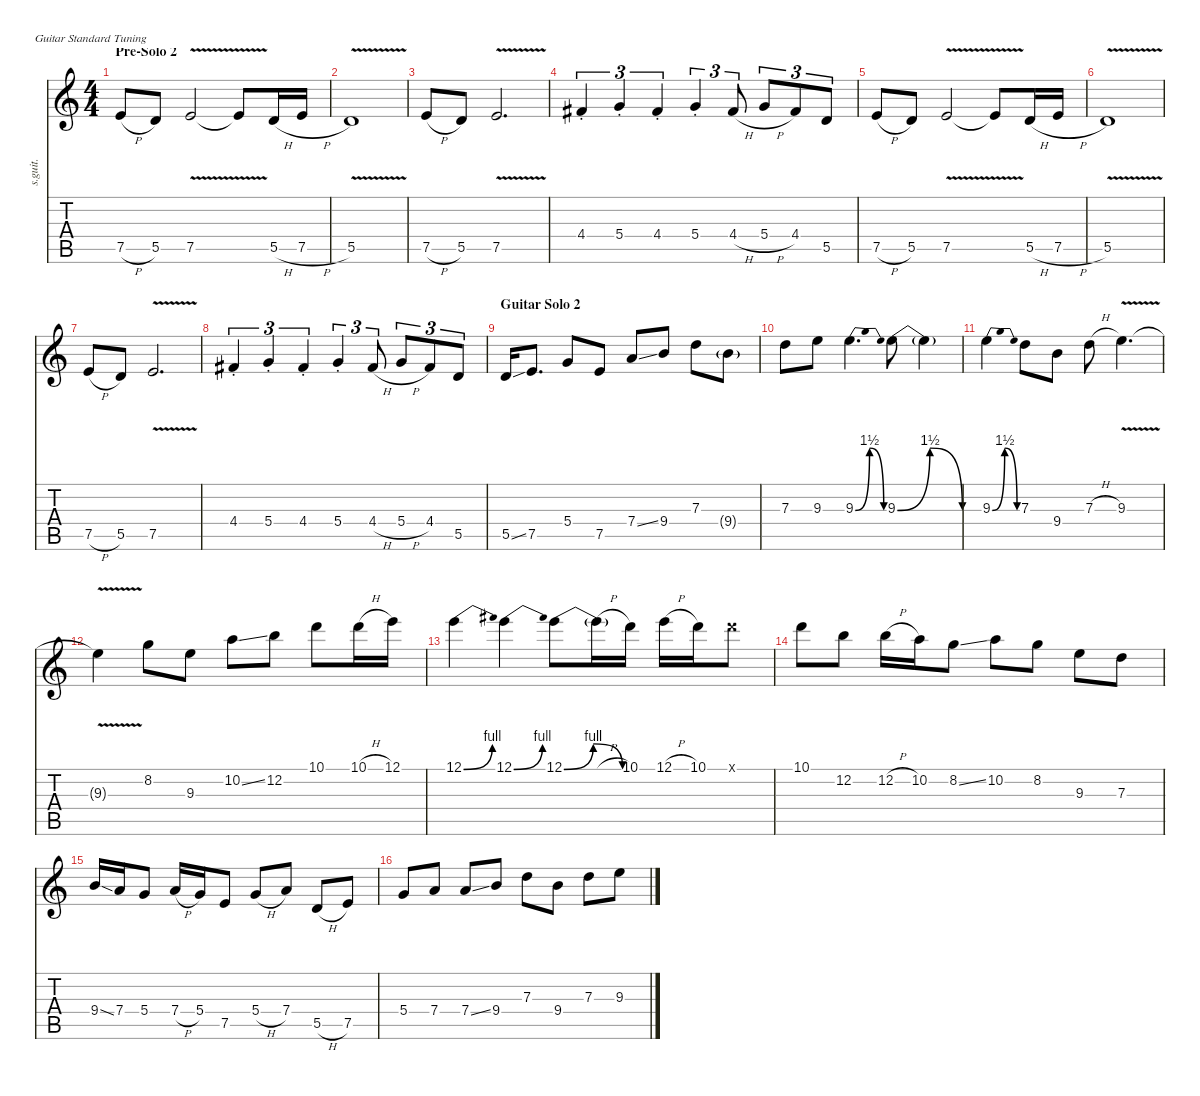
\defaultSystemsLayout 4
\hideDynamics
\bracketExtendMode nobrackets
\track ("Tony Iommi - Guitar" "s.guit.") {instrument distortionguitar}
\staff {score tabs}
\tuning (E4 B3 G3 D3 A2 E2)
\ts (4 4)
\section ("" "Pre-Solo 2")
\tempo (157 hide)
\clef g2
\ks c
7.5{h}.8{lyrics (0 "") lyrics (1 "") lyrics (2 "") lyrics (3 "") lyrics (4 "") dy f} 5.5.8{lyrics (0 "") lyrics (1 "") lyrics (2 "") lyrics (3 "") lyrics (4 "")} 7.5{v}.2{lyrics (0 "") lyrics (1 "") lyrics (2 "") lyrics (3 "") lyrics (4 "")} 7.5{t}.8{lyrics (0 "") lyrics (1 "") lyrics (2 "") lyrics (3 "") lyrics (4 "")} 5.5{h}.16{lyrics (0 "") lyrics (1 "") lyrics (2 "") lyrics (3 "") lyrics (4 "")} 7.5{h}.16{lyrics (0 "") lyrics (1 "") lyrics (2 "") lyrics (3 "") lyrics (4 "")} |
5.5{v}.1{lyrics (0 "") lyrics (1 "") lyrics (2 "") lyrics (3 "") lyrics (4 "")} |
7.5{h}.8{lyrics (0 "") lyrics (1 "") lyrics (2 "") lyrics (3 "") lyrics (4 "")} 5.5.8{lyrics (0 "") lyrics (1 "") lyrics (2 "") lyrics (3 "") lyrics (4 "")} 7.5{v}.2{d lyrics (0 "") lyrics (1 "") lyrics (2 "") lyrics (3 "") lyrics (4 "")} |
4.4{st acc #}.4{tu (3 2) lyrics (0 "") lyrics (1 "") lyrics (2 "") lyrics (3 "") lyrics (4 "")} 5.4{st}.4{tu (3 2) lyrics (0 "") lyrics (1 "") lyrics (2 "") lyrics (3 "") lyrics (4 "")} 4.4{st acc #}.4{tu (3 2) lyrics (0 "") lyrics (1 "") lyrics (2 "") lyrics (3 "") lyrics (4 "")} 5.4{st}.4{tu (3 2) lyrics (0 "") lyrics (1 "") lyrics (2 "") lyrics (3 "") lyrics (4 "")} 4.4{h acc #}.8{tu (3 2) lyrics (0 "") lyrics (1 "") lyrics (2 "") lyrics (3 "") lyrics (4 "")} 5.4{h}.8{tu (3 2) lyrics (0 "") lyrics (1 "") lyrics (2 "") lyrics (3 "") lyrics (4 "")} 4.4{acc #}.8{tu (3 2) lyrics (0 "") lyrics (1 "") lyrics (2 "") lyrics (3 "") lyrics (4 "")} 5.5.8{tu (3 2) lyrics (0 "") lyrics (1 "") lyrics (2 "") lyrics (3 "") lyrics (4 "")} |
7.5{h}.8{lyrics (0 "") lyrics (1 "") lyrics (2 "") lyrics (3 "") lyrics (4 "")} 5.5.8{lyrics (0 "") lyrics (1 "") lyrics (2 "") lyrics (3 "") lyrics (4 "")} 7.5{v}.2{lyrics (0 "") lyrics (1 "") lyrics (2 "") lyrics (3 "") lyrics (4 "")} 7.5{t}.8{lyrics (0 "") lyrics (1 "") lyrics (2 "") lyrics (3 "") lyrics (4 "")} 5.5{h}.16{lyrics (0 "") lyrics (1 "") lyrics (2 "") lyrics (3 "") lyrics (4 "")} 7.5{h}.16{lyrics (0 "") lyrics (1 "") lyrics (2 "") lyrics (3 "") lyrics (4 "")} |
5.5{v}.1{lyrics (0 "") lyrics (1 "") lyrics (2 "") lyrics (3 "") lyrics (4 "")} |
7.5{h}.8{lyrics (0 "") lyrics (1 "") lyrics (2 "") lyrics (3 "") lyrics (4 "")} 5.5.8{lyrics (0 "") lyrics (1 "") lyrics (2 "") lyrics (3 "") lyrics (4 "")} 7.5{v}.2{d lyrics (0 "") lyrics (1 "") lyrics (2 "") lyrics (3 "") lyrics (4 "")} |
4.4{st acc #}.4{tu (3 2) lyrics (0 "") lyrics (1 "") lyrics (2 "") lyrics (3 "") lyrics (4 "")} 5.4{st}.4{tu (3 2) lyrics (0 "") lyrics (1 "") lyrics (2 "") lyrics (3 "") lyrics (4 "")} 4.4{st acc #}.4{tu (3 2) lyrics (0 "") lyrics (1 "") lyrics (2 "") lyrics (3 "") lyrics (4 "")} 5.4{st}.4{tu (3 2) lyrics (0 "") lyrics (1 "") lyrics (2 "") lyrics (3 "") lyrics (4 "")} 4.4{h acc #}.8{tu (3 2) lyrics (0 "") lyrics (1 "") lyrics (2 "") lyrics (3 "") lyrics (4 "")} 5.4{h}.8{tu (3 2) lyrics (0 "") lyrics (1 "") lyrics (2 "") lyrics (3 "") lyrics (4 "")} 4.4{acc #}.8{tu (3 2) lyrics (0 "") lyrics (1 "") lyrics (2 "") lyrics (3 "") lyrics (4 "")} 5.5.8{tu (3 2) lyrics (0 "") lyrics (1 "") lyrics (2 "") lyrics (3 "") lyrics (4 "")} |
\section ("" "Guitar Solo 2")
5.5{ss}.16{lyrics (0 "") lyrics (1 "") lyrics (2 "") lyrics (3 "") lyrics (4 "")} 7.5.8{d lyrics (0 "") lyrics (1 "") lyrics (2 "") lyrics (3 "") lyrics (4 "")} 5.4.8{lyrics (0 "") lyrics (1 "") lyrics (2 "") lyrics (3 "") lyrics (4 "")} 7.5.8{lyrics (0 "") lyrics (1 "") lyrics (2 "") lyrics (3 "") lyrics (4 "")} 7.4{ss}.8{lyrics (0 "") lyrics (1 "") lyrics (2 "") lyrics (3 "") lyrics (4 "")} 9.4.8{lyrics (0 "") lyrics (1 "") lyrics (2 "") lyrics (3 "") lyrics (4 "")} 7.3.8{lyrics (0 "") lyrics (1 "") lyrics (2 "") lyrics (3 "") lyrics (4 "")} 9.4{g}.8{lyrics (0 "") lyrics (1 "") lyrics (2 "") lyrics (3 "") lyrics (4 "")} |
7.3.8{lyrics (0 "") lyrics (1 "") lyrics (2 "") lyrics (3 "") lyrics (4 "")} 9.3.8{lyrics (0 "") lyrics (1 "") lyrics (2 "") lyrics (3 "") lyrics (4 "")} 9.3{be (bendrelease 0 0 30 6 30 6 60 0)}.4{d lyrics (0 "") lyrics (1 "") lyrics (2 "") lyrics (3 "") lyrics (4 "")} 9.3{be (bendrelease 0 0 30 6 30 6 60 0)}.8{lyrics (0 "") lyrics (1 "") lyrics (2 "") lyrics (3 "") lyrics (4 "")} 9.3{t}.4{lyrics (0 "") lyrics (1 "") lyrics (2 "") lyrics (3 "") lyrics (4 "")} |
9.3{be (bendrelease 0 0 30 6 30 6 60 0)}.4{lyrics (0 "") lyrics (1 "") lyrics (2 "") lyrics (3 "") lyrics (4 "")} 7.3.8{lyrics (0 "") lyrics (1 "") lyrics (2 "") lyrics (3 "") lyrics (4 "")} 9.4.8{lyrics (0 "") lyrics (1 "") lyrics (2 "") lyrics (3 "") lyrics (4 "")} 7.3{h}.8{lyrics (0 "") lyrics (1 "") lyrics (2 "") lyrics (3 "") lyrics (4 "")} 9.3{v}.4{d lyrics (0 "") lyrics (1 "") lyrics (2 "") lyrics (3 "") lyrics (4 "")} |
9.3{t}.4{lyrics (0 "") lyrics (1 "") lyrics (2 "") lyrics (3 "") lyrics (4 "")} 8.2.8{lyrics (0 "") lyrics (1 "") lyrics (2 "") lyrics (3 "") lyrics (4 "")} 9.3.8{lyrics (0 "") lyrics (1 "") lyrics (2 "") lyrics (3 "") lyrics (4 "")} 10.2{ss}.8{lyrics (0 "") lyrics (1 "") lyrics (2 "") lyrics (3 "") lyrics (4 "")} 12.2.8{lyrics (0 "") lyrics (1 "") lyrics (2 "") lyrics (3 "") lyrics (4 "")} 10.1.8{lyrics (0 "") lyrics (1 "") lyrics (2 "") lyrics (3 "") lyrics (4 "")} 10.1{h}.16{lyrics (0 "") lyrics (1 "") lyrics (2 "") lyrics (3 "") lyrics (4 "")} 12.1.16{lyrics (0 "") lyrics (1 "") lyrics (2 "") lyrics (3 "") lyrics (4 "")} |
12.1{be (bend 0 0 30 4)}.4{lyrics (0 "") lyrics (1 "") lyrics (2 "") lyrics (3 "") lyrics (4 "")} 12.1{be (bend 0 0 30 4)}.4{lyrics (0 "") lyrics (1 "") lyrics (2 "") lyrics (3 "") lyrics (4 "")} 12.1{be (bendrelease 0 0 30 4 30 4 60 0)}.8{lyrics (0 "") lyrics (1 "") lyrics (2 "") lyrics (3 "") lyrics (4 "")} 12.1{h t}.16{lyrics (0 "") lyrics (1 "") lyrics (2 "") lyrics (3 "") lyrics (4 "")} 10.1.16{lyrics (0 "") lyrics (1 "") lyrics (2 "") lyrics (3 "") lyrics (4 "")} 12.1{h}.16{lyrics (0 "") lyrics (1 "") lyrics (2 "") lyrics (3 "") lyrics (4 "")} 10.1.16{lyrics (0 "") lyrics (1 "") lyrics (2 "") lyrics (3 "") lyrics (4 "")} 10.1{x}.8{lyrics (0 "") lyrics (1 "") lyrics (2 "") lyrics (3 "") lyrics (4 "")} |
10.1.8{lyrics (0 "") lyrics (1 "") lyrics (2 "") lyrics (3 "") lyrics (4 "")} 12.2.8{lyrics (0 "") lyrics (1 "") lyrics (2 "") lyrics (3 "") lyrics (4 "")} 12.2{h}.16{lyrics (0 "") lyrics (1 "") lyrics (2 "") lyrics (3 "") lyrics (4 "")} 10.2.16{lyrics (0 "") lyrics (1 "") lyrics (2 "") lyrics (3 "") lyrics (4 "")} 8.2{ss}.8{lyrics (0 "") lyrics (1 "") lyrics (2 "") lyrics (3 "") lyrics (4 "")} 10.2.8{lyrics (0 "") lyrics (1 "") lyrics (2 "") lyrics (3 "") lyrics (4 "")} 8.2.8{lyrics (0 "") lyrics (1 "") lyrics (2 "") lyrics (3 "") lyrics (4 "")} 9.3.8{lyrics (0 "") lyrics (1 "") lyrics (2 "") lyrics (3 "") lyrics (4 "")} 7.3.8{lyrics (0 "") lyrics (1 "") lyrics (2 "") lyrics (3 "") lyrics (4 "")} |
9.4{ss}.16{lyrics (0 "") lyrics (1 "") lyrics (2 "") lyrics (3 "") lyrics (4 "")} 7.4.16{lyrics (0 "") lyrics (1 "") lyrics (2 "") lyrics (3 "") lyrics (4 "")} 5.4.8{lyrics (0 "") lyrics (1 "") lyrics (2 "") lyrics (3 "") lyrics (4 "")} 7.4{h}.16{lyrics (0 "") lyrics (1 "") lyrics (2 "") lyrics (3 "") lyrics (4 "")} 5.4.16{lyrics (0 "") lyrics (1 "") lyrics (2 "") lyrics (3 "") lyrics (4 "")} 7.5.8{lyrics (0 "") lyrics (1 "") lyrics (2 "") lyrics (3 "") lyrics (4 "")} 5.4{h}.8{lyrics (0 "") lyrics (1 "") lyrics (2 "") lyrics (3 "") lyrics (4 "")} 7.4.8{lyrics (0 "") lyrics (1 "") lyrics (2 "") lyrics (3 "") lyrics (4 "")} 5.5{h}.8{lyrics (0 "") lyrics (1 "") lyrics (2 "") lyrics (3 "") lyrics (4 "")} 7.5.8{lyrics (0 "") lyrics (1 "") lyrics (2 "") lyrics (3 "") lyrics (4 "")} |
5.4.8{lyrics (0 "") lyrics (1 "") lyrics (2 "") lyrics (3 "") lyrics (4 "")} 7.4.8{lyrics (0 "") lyrics (1 "") lyrics (2 "") lyrics (3 "") lyrics (4 "")} 7.4{ss}.8{lyrics (0 "") lyrics (1 "") lyrics (2 "") lyrics (3 "") lyrics (4 "")} 9.4.8{lyrics (0 "") lyrics (1 "") lyrics (2 "") lyrics (3 "") lyrics (4 "")} 7.3.8{lyrics (0 "") lyrics (1 "") lyrics (2 "") lyrics (3 "") lyrics (4 "")} 9.4.8{lyrics (0 "") lyrics (1 "") lyrics (2 "") lyrics (3 "") lyrics (4 "")} 7.3.8{lyrics (0 "") lyrics (1 "") lyrics (2 "") lyrics (3 "") lyrics (4 "")} 9.3.8{lyrics (0 "") lyrics (1 "") lyrics (2 "") lyrics (3 "") lyrics (4 "")}
